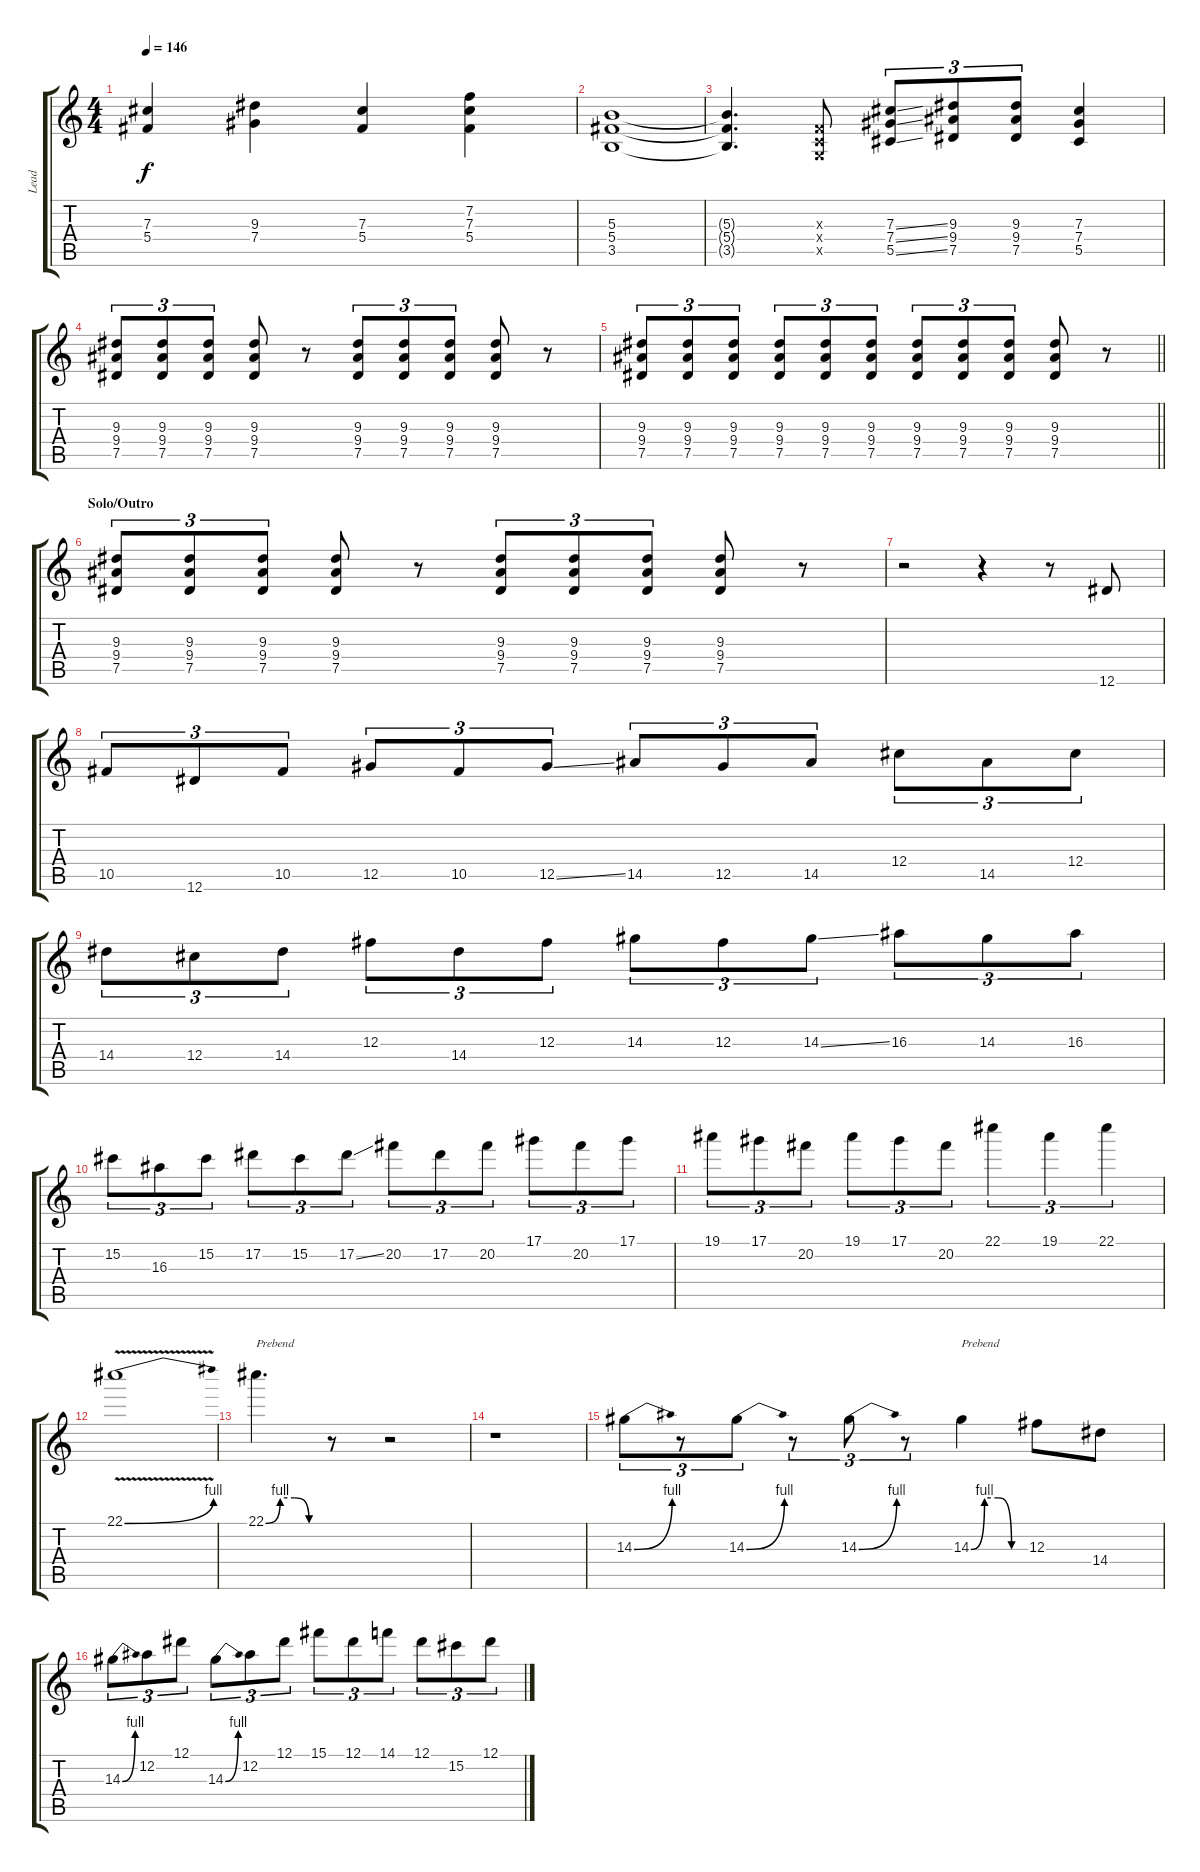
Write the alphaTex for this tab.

\track ("Lead" "Lead") {instrument overdrivenguitar}
\staff {score tabs}
\tuning (Eb4 Bb3 Gb3 Db3 Ab2 Eb2) {hide}
\ts (4 4)
\tempo 146
\clef g2
\ks c
(7.3 5.4).4{dy f} (9.3 7.4).4 (7.3 5.4).4 (7.2 7.3 5.4).4 |
(5.3 5.4 3.5).1 |
(5.3{t} 5.4{t} 3.5{t}).4{d} (-1.3{x} -1.4{x} -1.5{x}).8 (7.3{ss} 7.4{ss} 5.5{ss}).8{tu (3 2)} (9.3 9.4 7.5).8{tu (3 2)} (9.3 9.4 7.5).8{tu (3 2)} (7.3 7.4 5.5).4 |
(9.3 9.4 7.5).8{tu (3 2)} (9.3 9.4 7.5).8{tu (3 2)} (9.3 9.4 7.5).8{tu (3 2)} (9.3 9.4 7.5).8 r.8 (9.3 9.4 7.5).8{tu (3 2)} (9.3 9.4 7.5).8{tu (3 2)} (9.3 9.4 7.5).8{tu (3 2)} (9.3 9.4 7.5).8 r.8 |
\barLineRight lightlight
(9.3 9.4 7.5).8{tu (3 2)} (9.3 9.4 7.5).8{tu (3 2)} (9.3 9.4 7.5).8{tu (3 2)} (9.3 9.4 7.5).8{tu (3 2)} (9.3 9.4 7.5).8{tu (3 2)} (9.3 9.4 7.5).8{tu (3 2)} (9.3 9.4 7.5).8{tu (3 2)} (9.3 9.4 7.5).8{tu (3 2)} (9.3 9.4 7.5).8{tu (3 2)} (9.3 9.4 7.5).8 r.8 |
\section ("" "Solo/Outro")
(9.3 9.4 7.5).8{tu (3 2)} (9.3 9.4 7.5).8{tu (3 2)} (9.3 9.4 7.5).8{tu (3 2)} (9.3 9.4 7.5).8 r.8 (9.3 9.4 7.5).8{tu (3 2)} (9.3 9.4 7.5).8{tu (3 2)} (9.3 9.4 7.5).8{tu (3 2)} (9.3 9.4 7.5).8 r.8 |
r.2 r.4 r.8 12.6.8 |
10.5.8{tu (3 2)} 12.6.8{tu (3 2)} 10.5.8{tu (3 2)} 12.5.8{tu (3 2)} 10.5.8{tu (3 2)} 12.5{ss}.8{tu (3 2)} 14.5.8{tu (3 2)} 12.5.8{tu (3 2)} 14.5.8{tu (3 2)} 12.4.8{tu (3 2)} 14.5.8{tu (3 2)} 12.4.8{tu (3 2)} |
14.4.8{tu (3 2)} 12.4.8{tu (3 2)} 14.4.8{tu (3 2)} 12.3.8{tu (3 2)} 14.4.8{tu (3 2)} 12.3.8{tu (3 2)} 14.3.8{tu (3 2)} 12.3.8{tu (3 2)} 14.3{ss}.8{tu (3 2)} 16.3.8{tu (3 2)} 14.3.8{tu (3 2)} 16.3.8{tu (3 2)} |
15.2.8{tu (3 2)} 16.3.8{tu (3 2)} 15.2.8{tu (3 2)} 17.2.8{tu (3 2)} 15.2.8{tu (3 2)} 17.2{ss}.8{tu (3 2)} 20.2.8{tu (3 2)} 17.2.8{tu (3 2)} 20.2.8{tu (3 2)} 17.1.8{tu (3 2)} 20.2.8{tu (3 2)} 17.1.8{tu (3 2)} |
19.1.8{tu (3 2)} 17.1.8{tu (3 2)} 20.2.8{tu (3 2)} 19.1.8{tu (3 2)} 17.1.8{tu (3 2)} 20.2.8{tu (3 2)} 22.1.4{tu (3 2)} 19.1.4{tu (3 2)} 22.1.4{tu (3 2)} |
22.1{be (bend 0 0 60 4) v}.1 |
22.1{be (custom 0 0 15 4 30 4 45 0 60 0)}.4{d txt "Prebend"} r.8 r.2 |
r.1 |
14.3{be (bend 0 0 60 4)}.8{tu (3 2)} r.8{tu (3 2)} 14.3{be (bend 0 0 60 4)}.8{tu (3 2)} r.8{tu (3 2)} 14.3{be (bend 0 0 60 4)}.8{tu (3 2)} r.8{tu (3 2)} 14.3{be (custom 0 0 15 4 30 4 45 0 60 0)}.4{txt "Prebend"} 12.3.8 14.4.8 |
14.3{be (bend 0 0 60 4)}.8{tu (3 2)} 12.2.8{tu (3 2)} 12.1.8{tu (3 2)} 14.3{be (bend 0 0 60 4)}.8{tu (3 2)} 12.2.8{tu (3 2)} 12.1.8{tu (3 2)} 15.1.8{tu (3 2)} 12.1.8{tu (3 2)} 14.1.8{tu (3 2)} 12.1.8{tu (3 2)} 15.2.8{tu (3 2)} 12.1.8{tu (3 2)}
